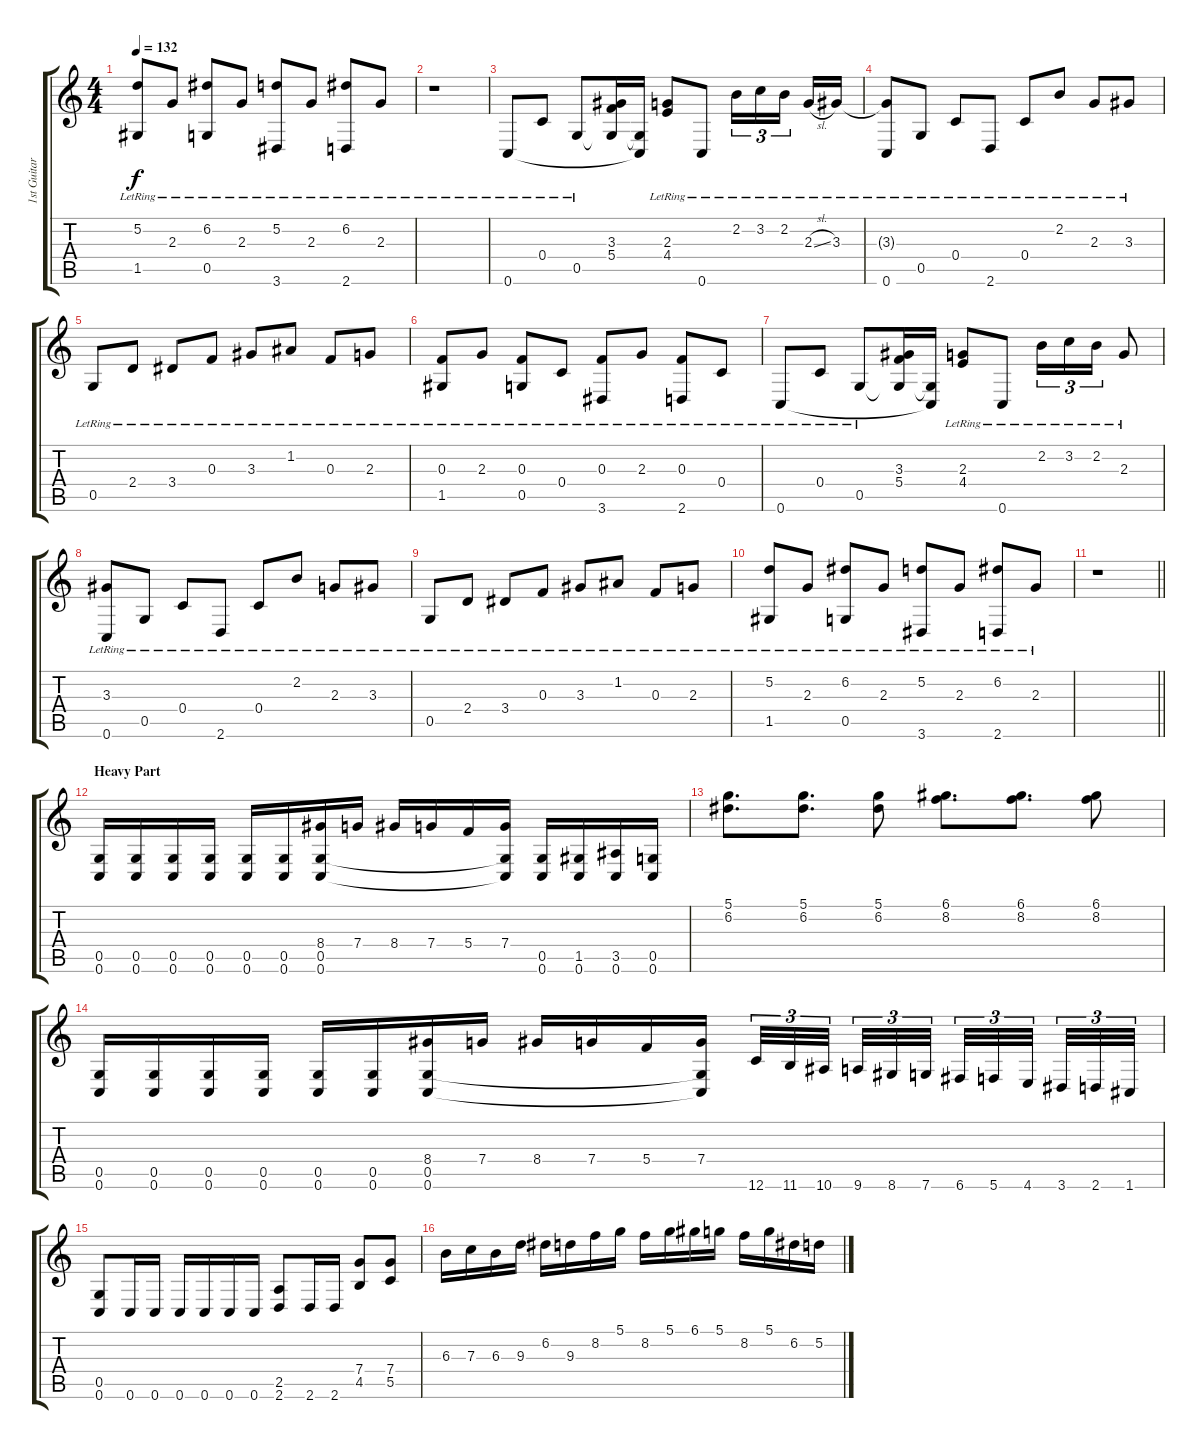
\track ("1st Guitar" "1st Guitar") {instrument distortionguitar}
\staff {score tabs}
\tuning (D4 A3 F3 C3 G2 C2) {hide}
\ts (4 4)
\tempo 132
\clef g2
\ks c
(5.2{lr} 1.5{lr}).8{dy f} 2.3{lr}.8 (6.2{lr} 0.5{lr}).8 2.3{lr}.8 (5.2{lr} 3.6{lr}).8 2.3{lr}.8 (6.2{lr} 2.6{lr}).8 2.3{lr}.8 |
r.1 |
0.6{lr}.8 0.4{lr}.8 0.5{lr}.8 (3.3 5.4 0.5{t}).16 (0.5{t} 0.6{t}).16 (2.3{lr} 4.4{lr}).8 0.6{lr}.8 2.2{lr}.16{tu (3 2)} 3.2{lr}.16{tu (3 2)} 2.2{lr}.16{tu (3 2) beam splitsecondary} 2.3{sl lr}.16 3.3{lr}.16 |
(3.3{t} 0.6{lr}).8 0.5{lr}.8 0.4{lr}.8 2.6{lr}.8 0.4{lr}.8 2.2{lr}.8 2.3{lr}.8 3.3{lr}.8 |
0.5{lr}.8 2.4{lr}.8 3.4{lr}.8 0.3{lr}.8 3.3{lr}.8 1.2{lr}.8 0.3{lr}.8 2.3{lr}.8 |
(0.3{lr} 1.5{lr}).8 2.3{lr}.8 (0.3{lr} 0.5{lr}).8 0.4{lr}.8 (0.3{lr} 3.6{lr}).8 2.3{lr}.8 (0.3{lr} 2.6{lr}).8 0.4{lr}.8 |
0.6{lr}.8 0.4{lr}.8 0.5{lr}.8 (3.3 5.4 0.5{t}).16 (0.5{t} 0.6{t}).16 (2.3{lr} 4.4{lr}).8 0.6{lr}.8 2.2{lr}.16{tu (3 2)} 3.2{lr}.16{tu (3 2)} 2.2{lr}.16{tu (3 2)} 2.3{lr}.8 |
(3.3{lr} 0.6{lr}).8 0.5{lr}.8 0.4{lr}.8 2.6{lr}.8 0.4{lr}.8 2.2{lr}.8 2.3{lr}.8 3.3{lr}.8 |
0.5{lr}.8 2.4{lr}.8 3.4{lr}.8 0.3{lr}.8 3.3{lr}.8 1.2{lr}.8 0.3{lr}.8 2.3{lr}.8 |
(5.2{lr} 1.5{lr}).8 2.3{lr}.8 (6.2{lr} 0.5{lr}).8 2.3{lr}.8 (5.2{lr} 3.6{lr}).8 2.3{lr}.8 (6.2{lr} 2.6{lr}).8 2.3{lr}.8 |
\barLineRight lightlight
r.1 |
\section ("" "Heavy Part")
(0.5 0.6).16{instrument distortionguitar} (0.5 0.6).16 (0.5 0.6).16 (0.5 0.6).16 (0.5 0.6).16 (0.5 0.6).16 (8.4 0.5 0.6).16 7.4.16 8.4.16 7.4.16 5.4.16 (7.4 0.5{t} 0.6{t}).16 (0.5 0.6).16 (1.5 0.6).16 (3.5 0.6).16 (0.5 0.6).16 |
(5.1 6.2).8{d} (5.1 6.2).8{d} (5.1 6.2).8 (6.1 8.2).8{d} (6.1 8.2).8{d} (6.1 8.2).8 |
(0.5 0.6).16 (0.5 0.6).16 (0.5 0.6).16 (0.5 0.6).16 (0.5 0.6).16 (0.5 0.6).16 (8.4 0.5 0.6).16 7.4.16 8.4.16 7.4.16 5.4.16 (7.4 0.5{t} 0.6{t}).16 12.6.32{tu (3 2)} 11.6.32{tu (3 2)} 10.6.32{tu (3 2) beam splitsecondary} 9.6.32{tu (3 2)} 8.6.32{tu (3 2)} 7.6.32{tu (3 2) beam splitsecondary} 6.6.32{tu (3 2)} 5.6.32{tu (3 2)} 4.6.32{tu (3 2) beam splitsecondary} 3.6.32{tu (3 2)} 2.6.32{tu (3 2)} 1.6.32{tu (3 2)} |
(0.5 0.6).8 0.6.16 0.6.16 0.6.16 0.6.16 0.6.16 0.6.16 (2.5 2.6).8 2.6.16 2.6.16 (7.4 4.5).8 (7.4 5.5).8 |
6.3.16 7.3.16 6.3.16 9.3.16 6.2.16 9.3.16 8.2.16 5.1.16 8.2.16 5.1.16 6.1.16 5.1.16 8.2.16 5.1.16 6.2.16 5.2.16
